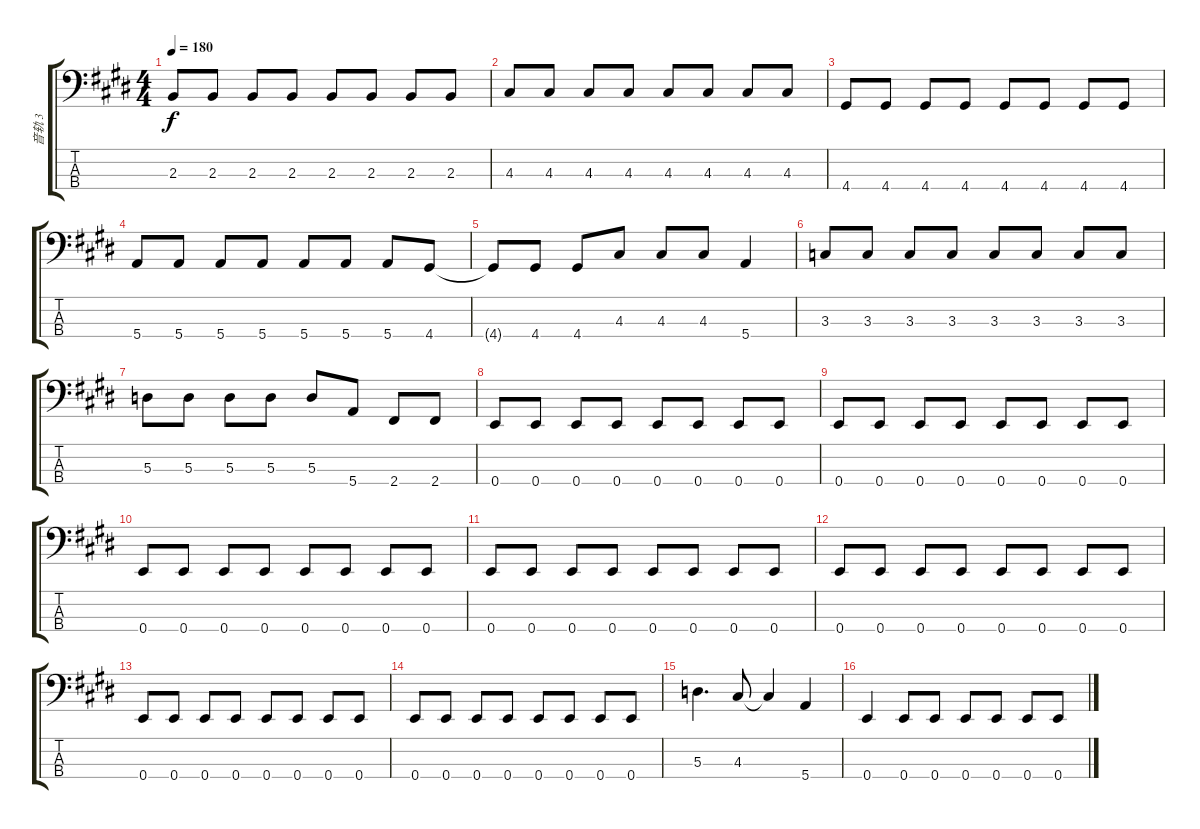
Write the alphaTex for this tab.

\track ("音轨 3" "音轨 3") {instrument electricbassfinger}
\staff {score tabs}
\tuning (G2 D2 A1 E1) {hide}
\ts (4 4)
\tempo 180
\clef f4
\ks e
2.3.8{dy f} 2.3.8 2.3.8 2.3.8 2.3.8 2.3.8 2.3.8 2.3.8 |
4.3.8 4.3.8 4.3.8 4.3.8 4.3.8 4.3.8 4.3.8 4.3.8 |
4.4.8 4.4.8 4.4.8 4.4.8 4.4.8 4.4.8 4.4.8 4.4.8 |
5.4.8 5.4.8 5.4.8 5.4.8 5.4.8 5.4.8 5.4.8 4.4.8 |
4.4{t}.8 4.4.8 4.4.8 4.3.8 4.3.8 4.3.8 5.4.4 |
3.3.8 3.3.8 3.3.8 3.3.8 3.3.8 3.3.8 3.3.8 3.3.8 |
5.3.8 5.3.8 5.3.8 5.3.8 5.3.8 5.4.8 2.4.8 2.4.8 |
0.4.8 0.4.8 0.4.8 0.4.8 0.4.8 0.4.8 0.4.8 0.4.8 |
0.4.8 0.4.8 0.4.8 0.4.8 0.4.8 0.4.8 0.4.8 0.4.8 |
0.4.8 0.4.8 0.4.8 0.4.8 0.4.8 0.4.8 0.4.8 0.4.8 |
0.4.8 0.4.8 0.4.8 0.4.8 0.4.8 0.4.8 0.4.8 0.4.8 |
0.4.8 0.4.8 0.4.8 0.4.8 0.4.8 0.4.8 0.4.8 0.4.8 |
0.4.8 0.4.8 0.4.8 0.4.8 0.4.8 0.4.8 0.4.8 0.4.8 |
0.4.8 0.4.8 0.4.8 0.4.8 0.4.8 0.4.8 0.4.8 0.4.8 |
5.3.4{d} 4.3.8 4.3{t}.4 5.4.4 |
0.4.4 0.4.8 0.4.8 0.4.8 0.4.8 0.4.8 0.4.8
